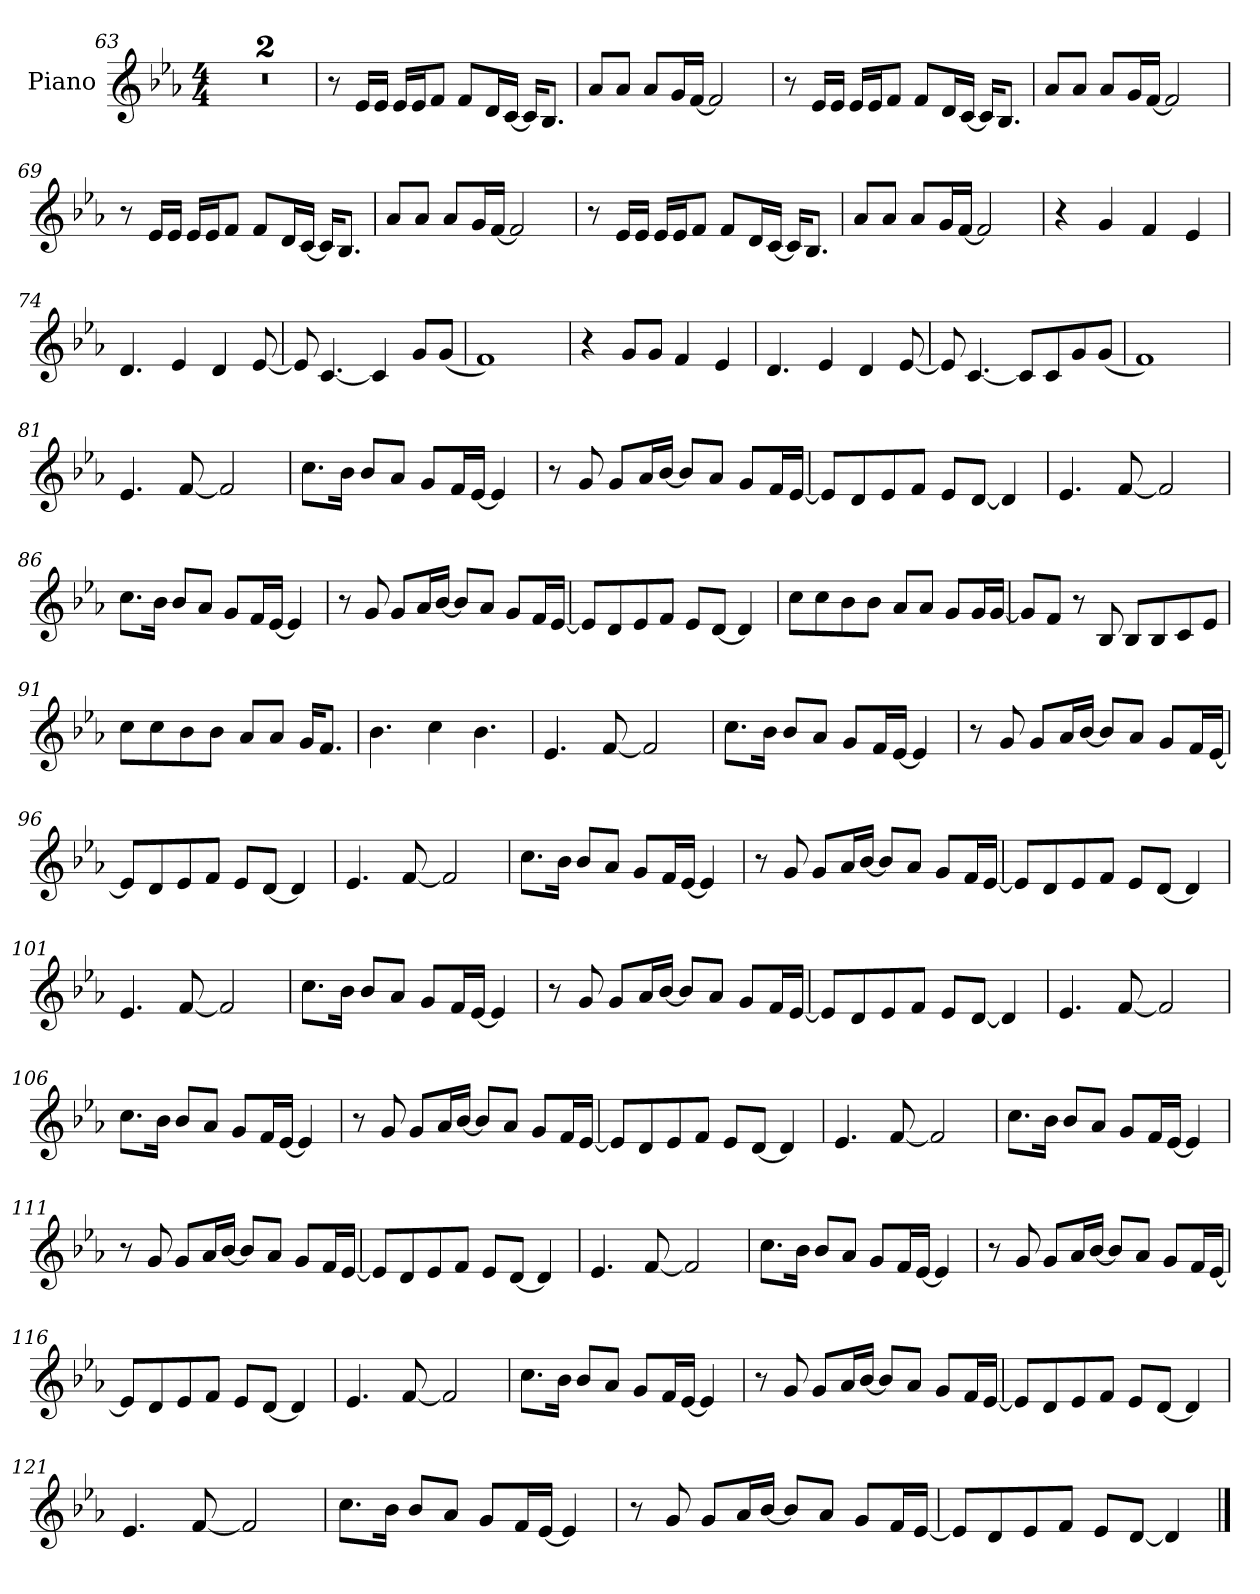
**kern
*part1
*staff1
*I"Piano
*I'Pno.
*clefG2
*k[b-e-a-]
*M4/4
=63
1r
=64
1r
=65
8r
16e-LL
16e-JJ
16e-LL
16e-J
8fJ
8fL
16dL
[16cJJ
16cKL]
8.B-J
=66
8a-L
8a-J
8a-L
16gL
[16fJJ
2f]
=67
8r
16e-LL
16e-JJ
16e-LL
16e-J
8fJ
8fL
16dL
[16cJJ
16cKL]
8.B-J
=68
8a-L
8a-J
8a-L
16gL
[16fJJ
2f]
=69
8r
16e-LL
16e-JJ
16e-LL
16e-J
8fJ
8fL
16dL
[16cJJ
16cKL]
8.B-J
=70
8a-L
8a-J
8a-L
16gL
[16fJJ
2f]
=71
8r
16e-LL
16e-JJ
16e-LL
16e-J
8fJ
8fL
16dL
[16cJJ
16cKL]
8.B-J
=72
8a-L
8a-J
8a-L
16gL
[16fJJ
2f]
=73
4r
4g
4f
4e-
=74
4.d
4e-
4d
[8e-
=75
8e-]
[4.c
4c]
8gL
(<8gJ
=76
1f)
=77
4r
8gL
8gJ
4f
4e-
=78
4.d
4e-
4d
[8e-
=79
8e-]
[4.c
8cL]
8c
8g
(<8gJ
=80
1f)
=81
4.e-
[8f
2f]
=82
8.ccL
16b-Jk
8b-L
8a-J
8gL
16fL
[16e-JJ
4e-]
=83
8r
8g
8gL
16a-L
[16b-JJ
8b-L]
8a-J
8gL
16fL
[16e-JJ
=84
8e-L]
8d
8e-
8fJ
8e-L
[8dJ
4d]
=85
4.e-
[8f
2f]
=86
8.ccL
16b-Jk
8b-L
8a-J
8gL
16fL
[16e-JJ
4e-]
=87
8r
8g
8gL
16a-L
[16b-JJ
8b-L]
8a-J
8gL
16fL
[16e-JJ
=88
8e-L]
8d
8e-
8fJ
8e-L
[8dJ
4d]
=89
8ccL
8cc
8b-
8b-J
8a-L
8a-J
8gL
16gL
[16gJJ
=90
8gL]
8fJ
8r
8B-
8B-L
8B-
8c
8e-J
=91
8ccL
8cc
8b-
8b-J
8a-L
8a-J
16gKL
8.fJ
=92
4.b-
4cc
4.b-
=93
4.e-
[8f
2f]
=94
8.ccL
16b-Jk
8b-L
8a-J
8gL
16fL
[16e-JJ
4e-]
=95
8r
8g
8gL
16a-L
[16b-JJ
8b-L]
8a-J
8gL
16fL
[16e-JJ
=96
8e-L]
8d
8e-
8fJ
8e-L
[8dJ
4d]
=97
4.e-
[8f
2f]
=98
8.ccL
16b-Jk
8b-L
8a-J
8gL
16fL
[16e-JJ
4e-]
=99
8r
8g
8gL
16a-L
[16b-JJ
8b-L]
8a-J
8gL
16fL
[16e-JJ
=100
8e-L]
8d
8e-
8fJ
8e-L
[8dJ
4d]
=101
4.e-
[8f
2f]
=102
8.ccL
16b-Jk
8b-L
8a-J
8gL
16fL
[16e-JJ
4e-]
=103
8r
8g
8gL
16a-L
[16b-JJ
8b-L]
8a-J
8gL
16fL
[16e-JJ
=104
8e-L]
8d
8e-
8fJ
8e-L
[8dJ
4d]
=105
4.e-
[8f
2f]
=106
8.ccL
16b-Jk
8b-L
8a-J
8gL
16fL
[16e-JJ
4e-]
=107
8r
8g
8gL
16a-L
[16b-JJ
8b-L]
8a-J
8gL
16fL
[16e-JJ
=108
8e-L]
8d
8e-
8fJ
8e-L
[8dJ
4d]
=109
4.e-
[8f
2f]
=110
8.ccL
16b-Jk
8b-L
8a-J
8gL
16fL
[16e-JJ
4e-]
=111
8r
8g
8gL
16a-L
[16b-JJ
8b-L]
8a-J
8gL
16fL
[16e-JJ
=112
8e-L]
8d
8e-
8fJ
8e-L
[8dJ
4d]
=113
4.e-
[8f
2f]
=114
8.ccL
16b-Jk
8b-L
8a-J
8gL
16fL
[16e-JJ
4e-]
=115
8r
8g
8gL
16a-L
[16b-JJ
8b-L]
8a-J
8gL
16fL
[16e-JJ
=116
8e-L]
8d
8e-
8fJ
8e-L
[8dJ
4d]
=117
4.e-
[8f
2f]
=118
8.ccL
16b-Jk
8b-L
8a-J
8gL
16fL
[16e-JJ
4e-]
=119
8r
8g
8gL
16a-L
[16b-JJ
8b-L]
8a-J
8gL
16fL
[16e-JJ
=120
8e-L]
8d
8e-
8fJ
8e-L
[8dJ
4d]
=121
4.e-
[8f
2f]
=122
8.ccL
16b-Jk
8b-L
8a-J
8gL
16fL
[16e-JJ
4e-]
=123
8r
8g
8gL
16a-L
[16b-JJ
8b-L]
8a-J
8gL
16fL
[16e-JJ
=124
8e-L]
8d
8e-
8fJ
8e-L
[8dJ
4d]
==
*-
